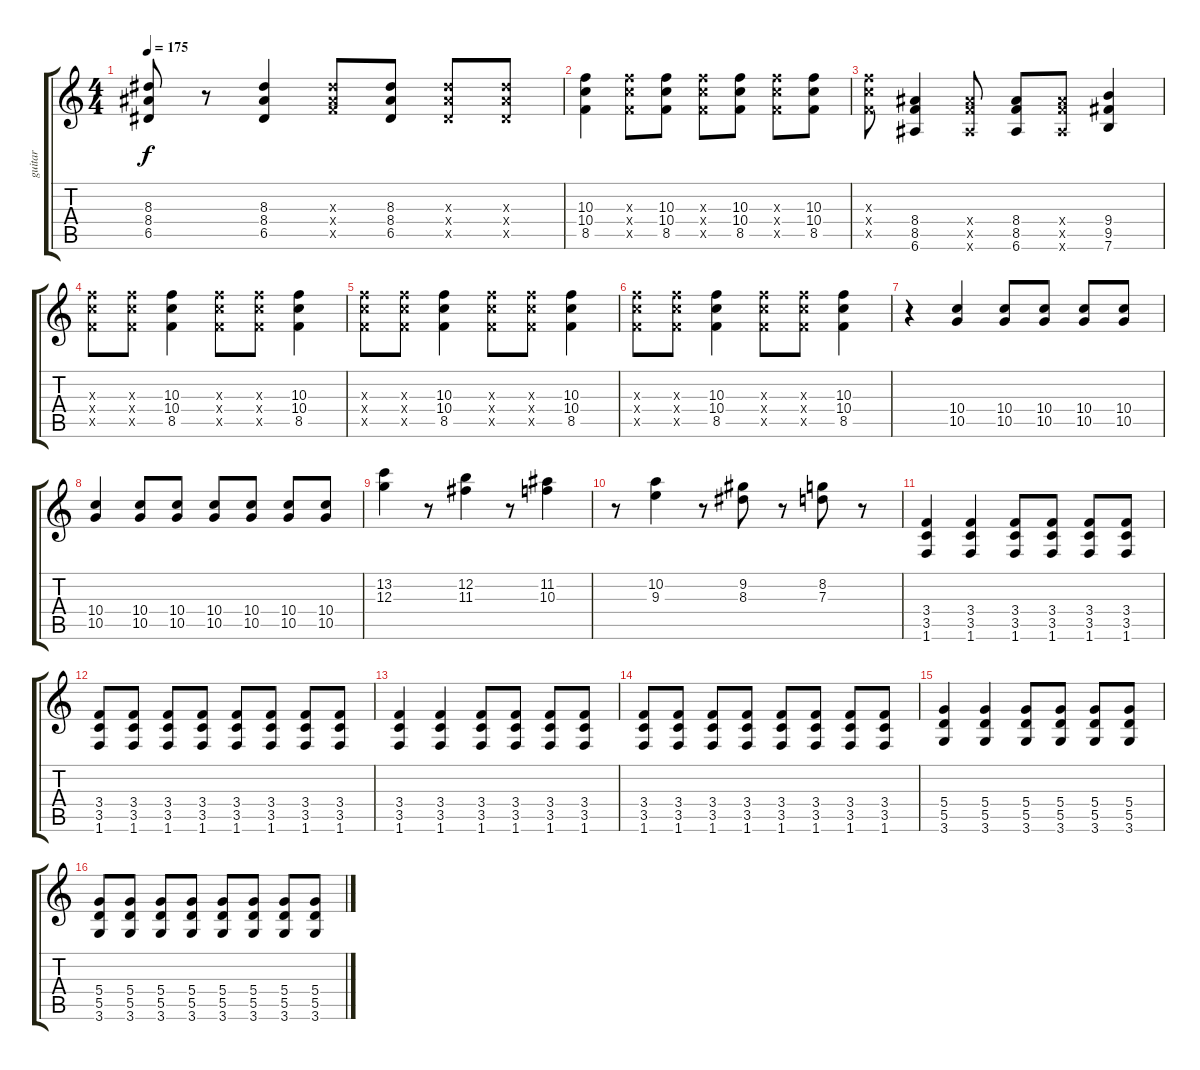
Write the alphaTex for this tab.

\track ("guitar" "guitar") {instrument distortionguitar}
\staff {score tabs}
\tuning (E4 B3 G3 D3 A2 E2) {hide}
\ts (4 4)
\tempo 175
\clef g2
\ks c
(8.3 8.4 6.5).8{dy f} r.8 (8.3 8.4 6.5).4 (8.3{x} 8.4{x} 8.5{x}).8 (8.3 8.4 6.5).8 (8.3{x} 8.4{x} 6.5{x}).8 (8.3{x} 8.4{x} 6.5{x}).8 |
(10.3 10.4 8.5).4 (10.3{x} 10.4{x} 8.5{x}).8 (10.3 10.4 8.5).8 (10.3{x} 10.4{x} 8.5{x}).8 (10.3 10.4 8.5).8 (10.3{x} 10.4{x} 8.5{x}).8 (10.3 10.4 8.5).8 |
(10.3{x} 10.4{x} 8.5{x}).8 (8.4 8.5 6.6).4 (8.4{x} 8.5{x} 6.6{x}).8 (8.4 8.5 6.6).8 (8.4{x} 8.5{x} 6.6{x}).8 (9.4 9.5 7.6).4 |
(10.3{x} 10.4{x} 8.5{x}).8 (10.3{x} 10.4{x} 8.5{x}).8 (10.3 10.4 8.5).4 (10.3{x} 10.4{x} 8.5{x}).8 (10.3{x} 10.4{x} 8.5{x}).8 (10.3 10.4 8.5).4 |
(10.3{x} 10.4{x} 8.5{x}).8 (10.3{x} 10.4{x} 8.5{x}).8 (10.3 10.4 8.5).4 (10.3{x} 10.4{x} 8.5{x}).8 (10.3{x} 10.4{x} 8.5{x}).8 (10.3 10.4 8.5).4 |
(10.3{x} 10.4{x} 8.5{x}).8 (10.3{x} 10.4{x} 8.5{x}).8 (10.3 10.4 8.5).4 (10.3{x} 10.4{x} 8.5{x}).8 (10.3{x} 10.4{x} 8.5{x}).8 (10.3 10.4 8.5).4 |
r.4 (10.4 10.5).4 (10.4 10.5).8 (10.4 10.5).8 (10.4 10.5).8 (10.4 10.5).8 |
(10.4 10.5).4 (10.4 10.5).8 (10.4 10.5).8 (10.4 10.5).8 (10.4 10.5).8 (10.4 10.5).8 (10.4 10.5).8 |
(13.2 12.3).4 r.8 (12.2 11.3).4 r.8 (11.2 10.3).4 |
r.8 (10.2 9.3).4 r.8 (9.2 8.3).8 r.8 (8.2 7.3).8 r.8 |
(3.4 3.5 1.6).4 (3.4 3.5 1.6).4 (3.4 3.5 1.6).8 (3.4 3.5 1.6).8 (3.4 3.5 1.6).8 (3.4 3.5 1.6).8 |
(3.4 3.5 1.6).8 (3.4 3.5 1.6).8 (3.4 3.5 1.6).8 (3.4 3.5 1.6).8 (3.4 3.5 1.6).8 (3.4 3.5 1.6).8 (3.4 3.5 1.6).8 (3.4 3.5 1.6).8 |
(3.4 3.5 1.6).4 (3.4 3.5 1.6).4 (3.4 3.5 1.6).8 (3.4 3.5 1.6).8 (3.4 3.5 1.6).8 (3.4 3.5 1.6).8 |
(3.4 3.5 1.6).8 (3.4 3.5 1.6).8 (3.4 3.5 1.6).8 (3.4 3.5 1.6).8 (3.4 3.5 1.6).8 (3.4 3.5 1.6).8 (3.4 3.5 1.6).8 (3.4 3.5 1.6).8 |
(5.4 5.5 3.6).4 (5.4 5.5 3.6).4 (5.4 5.5 3.6).8 (5.4 5.5 3.6).8 (5.4 5.5 3.6).8 (5.4 5.5 3.6).8 |
(5.4 5.5 3.6).8 (5.4 5.5 3.6).8 (5.4 5.5 3.6).8 (5.4 5.5 3.6).8 (5.4 5.5 3.6).8 (5.4 5.5 3.6).8 (5.4 5.5 3.6).8 (5.4 5.5 3.6).8
